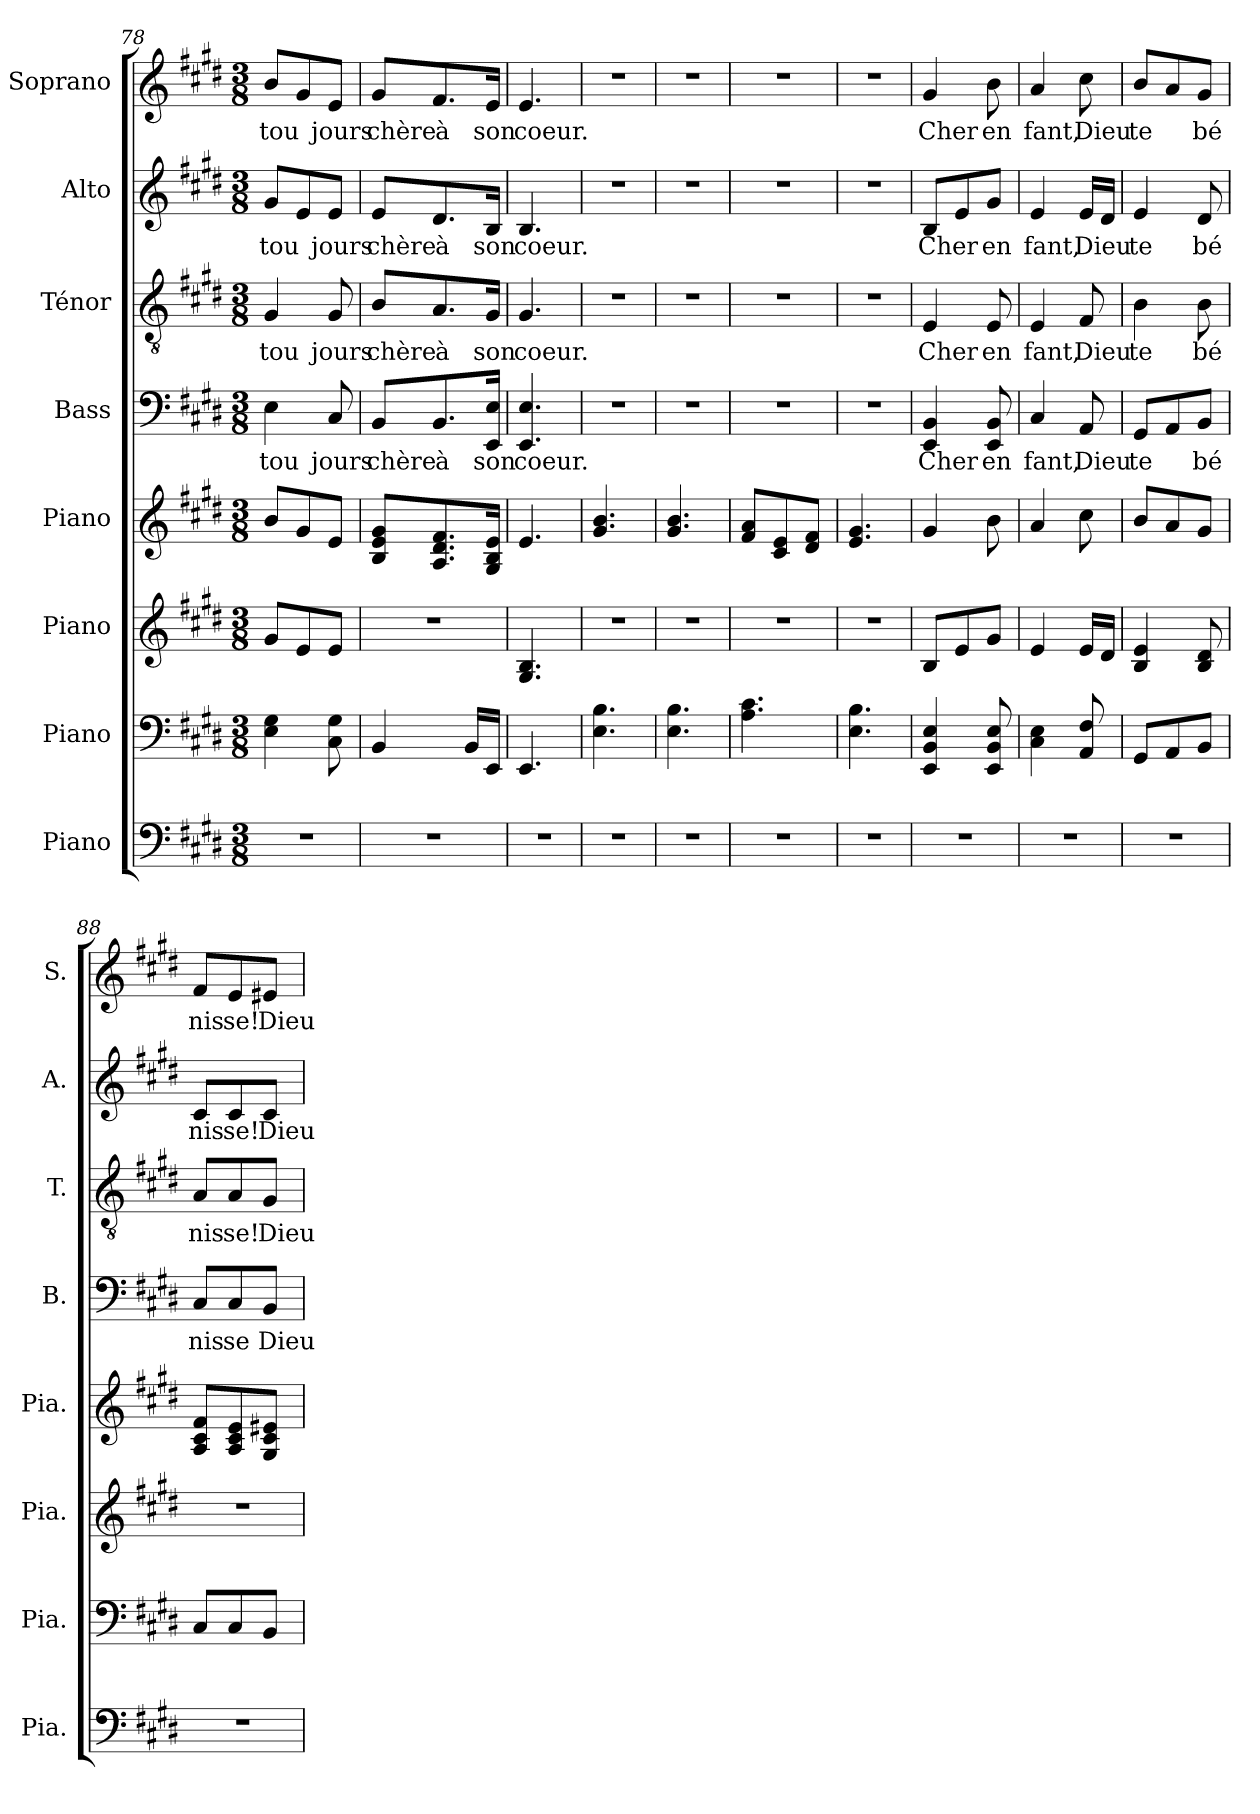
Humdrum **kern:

**kern	**kern	**kern	**kern	**kern	**text	**kern	**text	**kern	**text	**kern	**text
*part8	*part7	*part6	*part5	*part4	*part4	*part3	*part3	*part2	*part2	*part1	*part1
*staff8	*staff7	*staff6	*staff5	*staff4	*staff4	*staff3	*staff3	*staff2	*staff2	*staff1	*staff1
*I"Piano	*I"Piano	*I"Piano	*I"Piano	*I"Bass	*	*I"Ténor	*	*I"Alto	*	*I"Soprano	*
*I'Pia.	*I'Pia.	*I'Pia.	*I'Pia.	*I'B.	*	*I'T.	*	*I'A.	*	*I'S.	*
*clefF4	*clefF4	*clefG2	*clefG2	*clefF4	*	*clefGv2	*	*clefG2	*	*clefG2	*
*k[f#c#g#d#]	*k[f#c#g#d#]	*k[f#c#g#d#]	*k[f#c#g#d#]	*k[f#c#g#d#]	*	*k[f#c#g#d#]	*	*k[f#c#g#d#]	*	*k[f#c#g#d#]	*
*M3/8	*M3/8	*M3/8	*M3/8	*M3/8	*	*M3/8	*	*M3/8	*	*M3/8	*
=78	=78	=78	=78	=78	=78	=78	=78	=78	=78	=78	=78
!	!	!	!	!	!LO:LY:b	!	!LO:LY:b	!	!LO:LY:b	!	!LO:LY:b
4.r	4E\ 4G#\	8g#/L	8b/L	4E\	tou	4G#/	tou	8g#/L	tou	8b/L	tou
.	.	8e/	8g#/	.	.	.	.	8e/	.	8g#/	.
!	!	!	!	!	!LO:LY:b	!	!LO:LY:b	!	!LO:LY:b	!	!LO:LY:b
.	8C#\ 8G#\	8e/J	8e/J	8C#/	jours	8G#/	jours	8e/J	jours	8e/J	jours
=79	=79	=79	=79	=79	=79	=79	=79	=79	=79	=79	=79
!	!	!	!	!	!LO:LY:b	!	!LO:LY:b	!	!LO:LY:b	!	!LO:LY:b
4.r	4BB/	4.r	8B/ 8e/ 8g#/L	8BB/L	chère	8B/L	chère	8e/L	chère	8g#/L	chère
!	!	!	!	!	!LO:LY:b	!	!LO:LY:b	!	!LO:LY:b	!	!LO:LY:b
.	.	.	8.A/ 8.d#/ 8.f#/	8.BB/	à	8.A/	à	8.d#/	à	8.f#/	à
.	16BB/LL	.	.	.	.	.	.	.	.	.	.
!	!	!	!	!	!LO:LY:b	!	!LO:LY:b	!	!LO:LY:b	!	!LO:LY:b
.	16EE/JJ	.	16G#/ 16B/ 16e/Jk	16EE/ 16E/Jk	son	16G#/Jk	son	16B/Jk	son	16e/Jk	son
=80	=80	=80	=80	=80	=80	=80	=80	=80	=80	=80	=80
!	!	!	!	!	!LO:LY:b	!	!LO:LY:b	!	!LO:LY:b	!	!LO:LY:b
4.r	4.EE/	4.G#/ 4.B/	4.e/	4.EE/ 4.E/	coeur.	4.G#/	coeur.	4.B/	coeur.	4.e/	coeur.
=81	=81	=81	=81	=81	=81	=81	=81	=81	=81	=81	=81
4.r	4.E\ 4.B\	4.r	4.g#/ 4.b/	4.r	.	4.r	.	4.r	.	4.r	.
=82	=82	=82	=82	=82	=82	=82	=82	=82	=82	=82	=82
4.r	4.E\ 4.B\	4.r	4.g#/ 4.b/	4.r	.	4.r	.	4.r	.	4.r	.
=83	=83	=83	=83	=83	=83	=83	=83	=83	=83	=83	=83
4.r	4.A\ 4.c#\	4.r	8f#/ 8a/L	4.r	.	4.r	.	4.r	.	4.r	.
.	.	.	8c#/ 8e/	.	.	.	.	.	.	.	.
.	.	.	8d#/ 8f#/J	.	.	.	.	.	.	.	.
=84	=84	=84	=84	=84	=84	=84	=84	=84	=84	=84	=84
4.r	4.E\ 4.B\	4.r	4.e/ 4.g#/	4.r	.	4.r	.	4.r	.	4.r	.
!!LO:PB:g=z
=85	=85	=85	=85	=85	=85	=85	=85	=85	=85	=85	=85
!	!	!	!	!	!LO:LY:b	!	!LO:LY:b	!	!LO:LY:b	!	!LO:LY:b
4.r	4EE/ 4BB/ 4E/	8B/L	4g#/	4EE/ 4BB/	Cher	4E/	Cher	8B/L	Cher	4g#/	Cher
.	.	8e/	.	.	.	.	.	8e/	.	.	.
!	!	!	!	!	!LO:LY:b	!	!LO:LY:b	!	!LO:LY:b	!	!LO:LY:b
.	8EE/ 8BB/ 8E/	8g#/J	8b\	8EE/ 8BB/	en	8E/	en	8g#/J	en	8b\	en
=86	=86	=86	=86	=86	=86	=86	=86	=86	=86	=86	=86
!	!	!	!	!	!LO:LY:b	!	!LO:LY:b	!	!LO:LY:b	!	!LO:LY:b
4.r	4C#\ 4E\	4e/	4a/	4C#/	fant,	4E/	fant,	4e/	fant,	4a/	fant,
!	!	!	!	!	!LO:LY:b	!	!LO:LY:b	!	!LO:LY:b	!	!LO:LY:b
.	8AA/ 8F#/	16e/LL	8cc#\	8AA/	Dieu	8F#/	Dieu	16e/LL	Dieu	8cc#\	Dieu
.	.	16d#/JJ	.	.	.	.	.	16d#/JJ	.	.	.
=87	=87	=87	=87	=87	=87	=87	=87	=87	=87	=87	=87
!	!	!	!	!	!LO:LY:b	!	!LO:LY:b	!	!LO:LY:b	!	!LO:LY:b
4.r	8GG#/L	4B/ 4e/	8b/L	8GG#/L	te	4B\	te	4e/	te	8b/L	te
.	8AA/	.	8a/	8AA/	.	.	.	.	.	8a/	.
!	!	!	!	!	!LO:LY:b	!	!LO:LY:b	!	!LO:LY:b	!	!LO:LY:b
.	8BB/J	8B/ 8d#/	8g#/J	8BB/J	bé	8B\	bé	8d#/	bé	8g#/J	bé
=88	=88	=88	=88	=88	=88	=88	=88	=88	=88	=88	=88
!	!	!	!	!	!LO:LY:b	!	!LO:LY:b	!	!LO:LY:b	!	!LO:LY:b
4.r	8C#/L	4.r	8A/ 8c#/ 8f#/L	8C#/L	nis	8A/L	nis	8c#/L	nis	8f#/L	nis
!	!	!	!	!	!LO:LY:b	!	!LO:LY:b	!	!LO:LY:b	!	!LO:LY:b
.	8C#/	.	8A/ 8c#/ 8e/	8C#/	se	8A/	se!	8c#/	se!	8e/	se!
!	!	!	!	!	!LO:LY:b	!	!LO:LY:b	!	!LO:LY:b	!	!LO:LY:b
.	8BB/J	.	8G#/ 8c#/ 8e#X/J	8BB/J	Dieu	8G#/J	Dieu	8c#/J	Dieu	8e#X/J	Dieu
=	=	=	=	=	=	=	=	=	=	=	=
*-	*-	*-	*-	*-	*-	*-	*-	*-	*-	*-	*-
